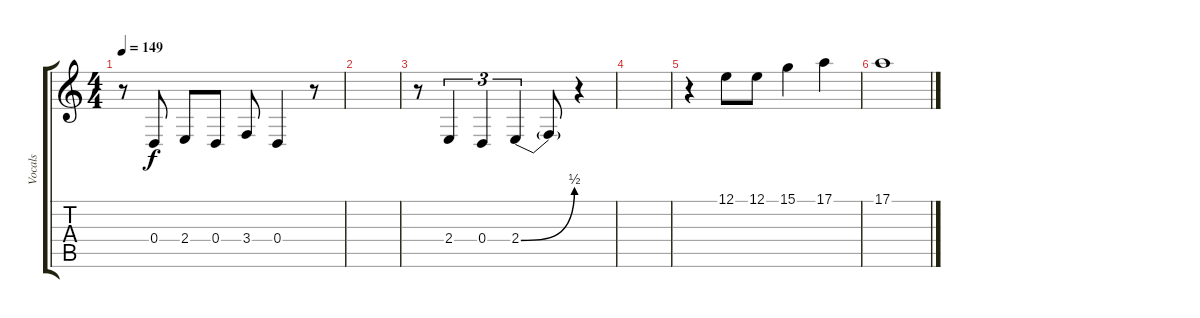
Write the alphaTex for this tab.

\track ("Vocals" "Vocals") {instrument lead1square}
\staff {score tabs}
\tuning (E4 B3 G3 D3 A2 E2) {hide}
\ts (4 4)
\tempo 149
\clef g2
\ks c
r.8{dy f} 0.4.8 2.4.8 0.4.8 3.4.8 0.4.4 r.8 |
|
r.8 2.4.4{tu (3 2)} 0.4.4{tu (3 2)} 2.4{be (bend 0 0 60 2)}.4{tu (3 2)} 2.4{t}.8 r.4 |
|
r.4 12.1.8 12.1.8 15.1.4 17.1.4 |
17.1.1
